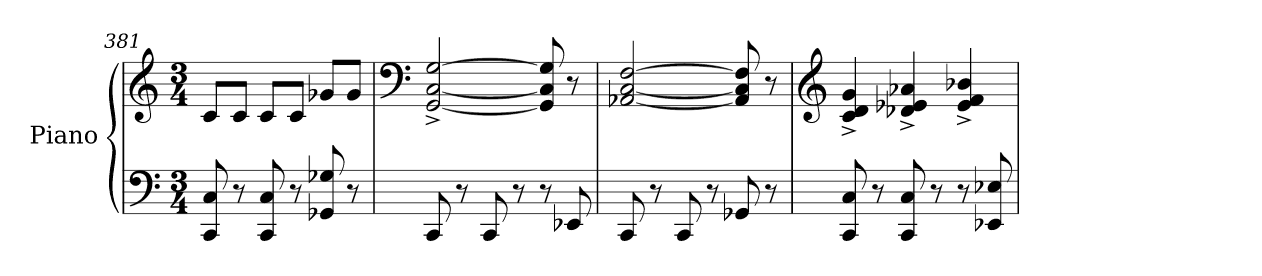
**kern	**kern
*part1	*part1
*staff2	*staff1
*I"Piano	*
*I'Pno.	*
!!LO:LB:g=z
*clefF4	*clefG2
*k[]	*k[]
*M3/4	*M3/4
=381	=381
8CC/ 8C/	8c/L
8r	8c/J
8CC/ 8C/	8c/L
8r	8c/J
8GG-X/ 8G-X/	8g-X/L
8r	8g-/J
=382	=382
*	*clefF4
8CC/	[2GG/^ [2C/^ [2G/^
8r	.
8CC/	.
8r	.
8r	8GG/] 8C/] 8G/]
8EE-X/	8r
=383	=383
8CC/	[2AA-X/ [2C/ [2F/
8r	.
8CC/	.
8r	.
8GG-X/	8AA-/] 8C/] 8F/]
8r	8r
=384	=384
*	*clefG2
8CC/ 8C/	4c/^ 4d/^ 4g/^
8r	.
8CC/ 8C/	4d-X/^ 4e-X/^ 4a-X/^
8r	.
8r	4e-/^ 4f/^ 4b-X/^
8EE-X/ 8E-X/	.
=	=
*-	*-
